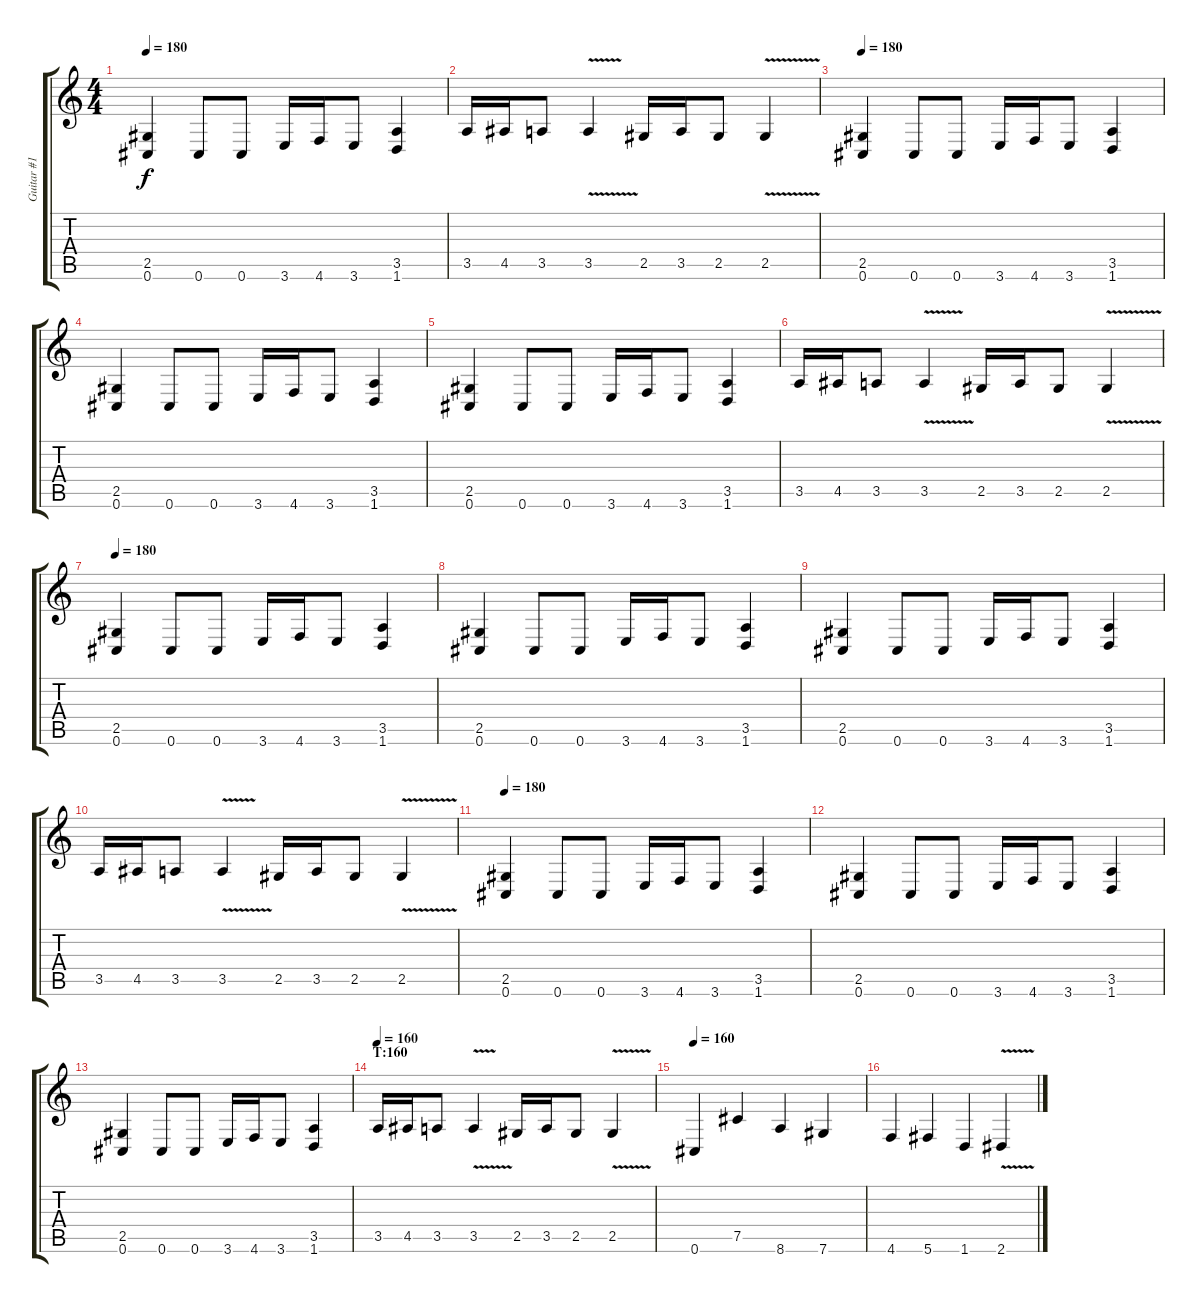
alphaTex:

\track ("Guitar #1" "Guitar #1") {instrument distortionguitar}
\staff {score tabs}
\tuning (Db4 Ab3 E3 B2 Gb2 Db2) {hide}
\ts (4 4)
\tempo 180
\clef g2
\ks c
(2.5 0.6).4{dy f} 0.6.8 0.6.8 3.6.16 4.6.16 3.6.8 (3.5 1.6).4 |
3.5.16 4.5.16 3.5.8 3.5{v}.4 2.5.16 3.5.16 2.5.8 2.5{v}.4 |
\tempo 180
(2.5 0.6).4 0.6.8 0.6.8 3.6.16 4.6.16 3.6.8 (3.5 1.6).4 |
(2.5 0.6).4 0.6.8 0.6.8 3.6.16 4.6.16 3.6.8 (3.5 1.6).4 |
(2.5 0.6).4 0.6.8 0.6.8 3.6.16 4.6.16 3.6.8 (3.5 1.6).4 |
3.5.16 4.5.16 3.5.8 3.5{v}.4 2.5.16 3.5.16 2.5.8 2.5{v}.4 |
\tempo 180
(2.5 0.6).4 0.6.8 0.6.8 3.6.16 4.6.16 3.6.8 (3.5 1.6).4 |
(2.5 0.6).4 0.6.8 0.6.8 3.6.16 4.6.16 3.6.8 (3.5 1.6).4 |
(2.5 0.6).4 0.6.8 0.6.8 3.6.16 4.6.16 3.6.8 (3.5 1.6).4 |
3.5.16 4.5.16 3.5.8 3.5{v}.4 2.5.16 3.5.16 2.5.8 2.5{v}.4 |
\tempo 180
(2.5 0.6).4 0.6.8 0.6.8 3.6.16 4.6.16 3.6.8 (3.5 1.6).4 |
(2.5 0.6).4 0.6.8 0.6.8 3.6.16 4.6.16 3.6.8 (3.5 1.6).4 |
(2.5 0.6).4 0.6.8 0.6.8 3.6.16 4.6.16 3.6.8 (3.5 1.6).4 |
\section ("" "T:160")
\tempo 160
3.5.16 4.5.16 3.5.8 3.5{v}.4 2.5.16 3.5.16 2.5.8 2.5{v}.4 |
\tempo 160
0.6.4 7.5.4 8.6.4 7.6.4 |
4.6.4 5.6.4 1.6.4 2.6{v}.4
